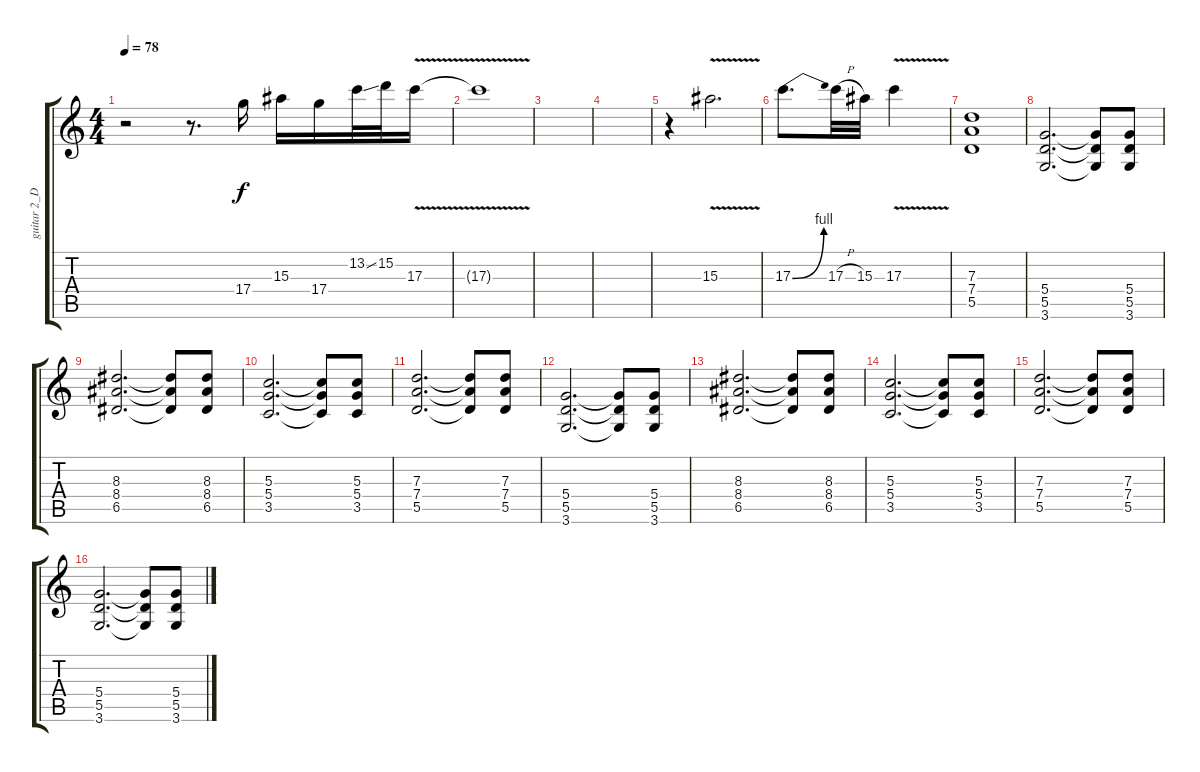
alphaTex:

\track ("guitar 2_Dave Amato" "guitar 2_D") {instrument overdrivenguitar}
\staff {score tabs}
\tuning (E4 B3 G3 D3 A2 E2) {hide}
\ts (4 4)
\tempo 78
\clef g2
\ks c
r.2{dy f} r.8{d} 17.4.16 15.3.16 17.4.16 13.2{ss}.32 15.2.32 17.3{v}.16 |
17.3{t}.1 |
|
|
r.4 15.3{v}.2{d} |
17.3{be (bend 0 0 60 4)}.8{d} 17.3{h}.32 15.3.32 17.3{v}.4 |
(7.3 7.4 5.5).1{volume 10} |
(5.4 5.5 3.6).2{d} (5.4{t} 5.5{t} 3.6{t}).8 (5.4 5.5 3.6).8 |
(8.3 8.4 6.5).2{d} (8.3{t} 8.4{t} 6.5{t}).8 (8.3 8.4 6.5).8 |
(5.3 5.4 3.5).2{d} (5.3{t} 5.4{t} 3.5{t}).8 (5.3 5.4 3.5).8 |
(7.3 7.4 5.5).2{d} (7.3{t} 7.4{t} 5.5{t}).8 (7.3 7.4 5.5).8 |
(5.4 5.5 3.6).2{d} (5.4{t} 5.5{t} 3.6{t}).8 (5.4 5.5 3.6).8 |
(8.3 8.4 6.5).2{d} (8.3{t} 8.4{t} 6.5{t}).8 (8.3 8.4 6.5).8 |
(5.3 5.4 3.5).2{d} (5.3{t} 5.4{t} 3.5{t}).8 (5.3 5.4 3.5).8 |
(7.3 7.4 5.5).2{d} (7.3{t} 7.4{t} 5.5{t}).8 (7.3 7.4 5.5).8 |
(5.4 5.5 3.6).2{d} (5.4{t} 5.5{t} 3.6{t}).8 (5.4 5.5 3.6).8
